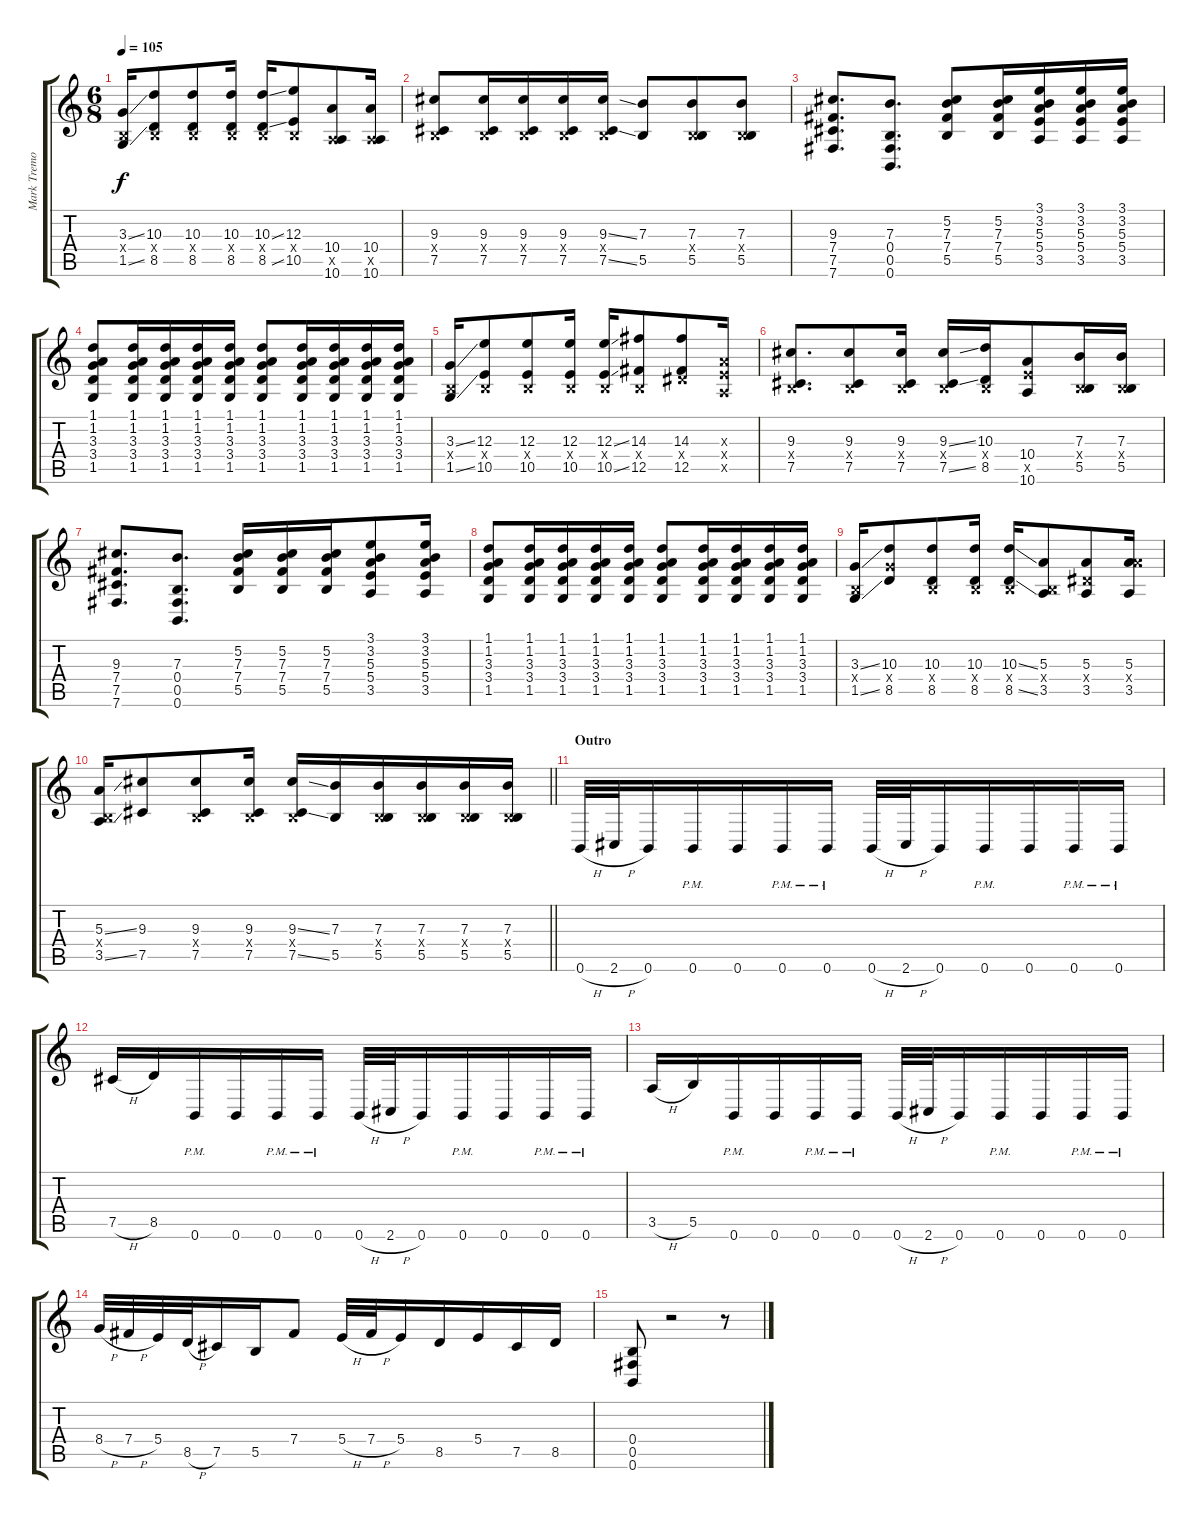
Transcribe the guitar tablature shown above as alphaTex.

\track ("Mark Tremonti (Lead Guitar)" "Mark Tremo") {instrument distortionguitar}
\staff {score tabs}
\tuning (Db4 Ab3 E3 B2 Gb2 B1) {hide}
\ts (6 8)
\tempo 105
\clef g2
\ks c
(3.3{ss} 0.4{x} 1.5{ss}).16{dy f} (10.3 0.4{x} 8.5).8 (10.3 0.4{x} 8.5).8 (10.3 0.4{x} 8.5).16 (10.3{ss} 0.4{x} 8.5{ss}).16 (12.3 0.4{x} 10.5).8 (10.4 3.5{x} 10.6).8 (10.4 3.5{x} 10.6).16 |
(9.3 0.4{x} 7.5).8 (9.3 0.4{x} 7.5).16 (9.3 0.4{x} 7.5).16 (9.3 0.4{x} 7.5).16 (9.3{ss} 0.4{x} 7.5{ss}).16 (7.3 5.5).8 (7.3 0.4{x} 5.5).8 (7.3 0.4{x} 5.5).8 |
(9.3 7.4 7.5 7.6).8{d} (7.3 0.4 0.5 0.6).8{d} (5.2 7.3 7.4 5.5).8 (5.2 7.3 7.4 5.5).16 (3.1 3.2 5.3 5.4 3.5).16 (3.1 3.2 5.3 5.4 3.5).16 (3.1 3.2 5.3 5.4 3.5).16 |
(1.1 1.2 3.3 3.4 1.5).8 (1.1 1.2 3.3 3.4 1.5).16 (1.1 1.2 3.3 3.4 1.5).16 (1.1 1.2 3.3 3.4 1.5).16 (1.1 1.2 3.3 3.4 1.5).16 (1.1 1.2 3.3 3.4 1.5).8 (1.1 1.2 3.3 3.4 1.5).16 (1.1 1.2 3.3 3.4 1.5).16 (1.1 1.2 3.3 3.4 1.5).16 (1.1 1.2 3.3 3.4 1.5).16 |
(3.3{ss} 0.4{x} 1.5{ss}).16 (12.3 0.4{x} 10.5).8 (12.3 0.4{x} 10.5).8 (12.3 0.4{x} 10.5).16 (12.3{ss} 0.4{x} 10.5{ss}).16 (14.3 0.4{x} 12.5).8 (14.3 4.4{x} 12.5).8 (0.3{x} 10.4{x} 3.5{x}).16 |
(9.3 0.4{x} 7.5).8{d} (9.3 0.4{x} 7.5).8 (9.3 0.4{x} 7.5).16 (9.3{ss} 0.4{x} 7.5{ss}).16 (10.3 0.4{x} 8.5).16 (10.4 10.5{x} 10.6).8 (7.3 0.4{x} 5.5).16 (7.3 0.4{x} 5.5).16 |
(9.3 7.4 7.5 7.6).8{d} (7.3 0.4 0.5 0.6).8{d} (5.2 7.3 7.4 5.5).16 (5.2 7.3 7.4 5.5).16 (5.2 7.3 7.4 5.5).16 (3.1 3.2 5.3 5.4 3.5).8 (3.1 3.2 5.3 5.4 3.5).16 |
(1.1 1.2 3.3 3.4 1.5).8 (1.1 1.2 3.3 3.4 1.5).16 (1.1 1.2 3.3 3.4 1.5).16 (1.1 1.2 3.3 3.4 1.5).16 (1.1 1.2 3.3 3.4 1.5).16 (1.1 1.2 3.3 3.4 1.5).8 (1.1 1.2 3.3 3.4 1.5).16 (1.1 1.2 3.3 3.4 1.5).16 (1.1 1.2 3.3 3.4 1.5).16 (1.1 1.2 3.3 3.4 1.5).16 |
(3.3{ss} 0.4{x} 1.5{ss}).16 (10.3 8.4{x} 8.5).8 (10.3 0.4{x} 8.5).8 (10.3 0.4{x} 8.5).16 (10.3{ss} 0.4{x} 8.5{ss}).16 (5.3 0.4{x} 3.5).8 (5.3 4.4{x} 3.5).8 (5.3 10.4{x} 3.5).16 |
\barLineRight lightlight
(5.3{ss} 0.4{x} 3.5{ss}).16 (9.3 7.5).8 (9.3 0.4{x} 7.5).8 (9.3 0.4{x} 7.5).16 (9.3{ss} 0.4{x} 7.5{ss}).16 (7.3 5.5).16 (7.3 0.4{x} 5.5).16 (7.3 0.4{x} 5.5).16 (7.3 0.4{x} 5.5).16 (7.3 0.4{x} 5.5).16 |
\section ("" "Outro")
0.6{h}.32 2.6{h}.32 0.6.16 0.6{pm}.16 0.6.16 0.6{pm}.16 0.6{pm}.16 0.6{h}.32 2.6{h}.32 0.6.16 0.6{pm}.16 0.6.16 0.6{pm}.16 0.6{pm}.16 |
7.5{h}.16 8.5.16 0.6{pm}.16 0.6.16 0.6{pm}.16 0.6{pm}.16 0.6{h}.32 2.6{h}.32 0.6.16 0.6{pm}.16 0.6.16 0.6{pm}.16 0.6{pm}.16 |
3.5{h}.16 5.5.16 0.6{pm}.16 0.6.16 0.6{pm}.16 0.6{pm}.16 0.6{h}.32 2.6{h}.32 0.6.16 0.6{pm}.16 0.6.16 0.6{pm}.16 0.6{pm}.16 |
8.4{h}.32 7.4{h}.32 5.4.32 8.5{h}.32 7.5.16 5.5.16 7.4.8 5.4{h}.32 7.4{h}.32 5.4.16 8.5.16 5.4.16 7.5.16 8.5.16 |
(0.4 0.5 0.6).8 r.2 r.8
